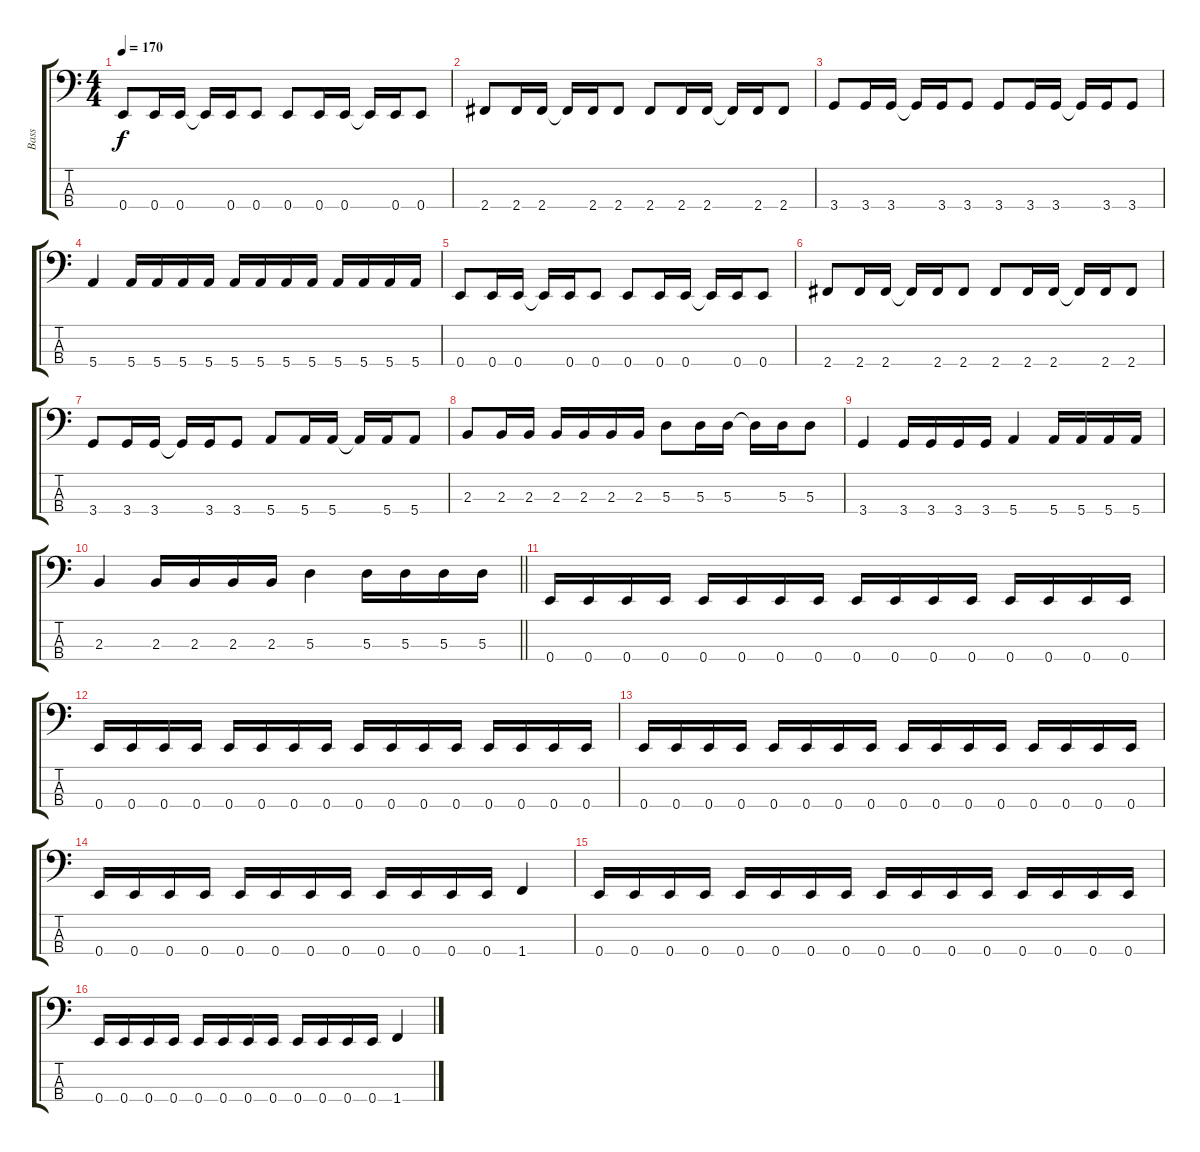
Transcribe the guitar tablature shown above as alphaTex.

\track ("Bass" "Bass") {instrument electricbasspick}
\staff {score tabs}
\tuning (G2 D2 A1 E1) {hide}
\ts (4 4)
\tempo 170
\clef f4
\ks c
0.4.8{dy f} 0.4.16 0.4.16 0.4{t}.16 0.4.16 0.4.8 0.4.8 0.4.16 0.4.16 0.4{t}.16 0.4.16 0.4.8 |
2.4.8 2.4.16 2.4.16 2.4{t}.16 2.4.16 2.4.8 2.4.8 2.4.16 2.4.16 2.4{t}.16 2.4.16 2.4.8 |
3.4.8 3.4.16 3.4.16 3.4{t}.16 3.4.16 3.4.8 3.4.8 3.4.16 3.4.16 3.4{t}.16 3.4.16 3.4.8 |
5.4.4 5.4.16 5.4.16 5.4.16 5.4.16 5.4.16 5.4.16 5.4.16 5.4.16 5.4.16 5.4.16 5.4.16 5.4.16 |
0.4.8 0.4.16 0.4.16 0.4{t}.16 0.4.16 0.4.8 0.4.8 0.4.16 0.4.16 0.4{t}.16 0.4.16 0.4.8 |
2.4.8 2.4.16 2.4.16 2.4{t}.16 2.4.16 2.4.8 2.4.8 2.4.16 2.4.16 2.4{t}.16 2.4.16 2.4.8 |
3.4.8 3.4.16 3.4.16 3.4{t}.16 3.4.16 3.4.8 5.4.8 5.4.16 5.4.16 5.4{t}.16 5.4.16 5.4.8 |
2.3.8 2.3.16 2.3.16 2.3.16 2.3.16 2.3.16 2.3.16 5.3.8 5.3.16 5.3.16 5.3{t}.16 5.3.16 5.3.8 |
3.4.4 3.4.16 3.4.16 3.4.16 3.4.16 5.4.4 5.4.16 5.4.16 5.4.16 5.4.16 |
\barLineRight lightlight
2.3.4 2.3.16 2.3.16 2.3.16 2.3.16 5.3.4 5.3.16 5.3.16 5.3.16 5.3.16 |
0.4.16 0.4.16 0.4.16 0.4.16 0.4.16 0.4.16 0.4.16 0.4.16 0.4.16 0.4.16 0.4.16 0.4.16 0.4.16 0.4.16 0.4.16 0.4.16 |
0.4.16 0.4.16 0.4.16 0.4.16 0.4.16 0.4.16 0.4.16 0.4.16 0.4.16 0.4.16 0.4.16 0.4.16 0.4.16 0.4.16 0.4.16 0.4.16 |
0.4.16 0.4.16 0.4.16 0.4.16 0.4.16 0.4.16 0.4.16 0.4.16 0.4.16 0.4.16 0.4.16 0.4.16 0.4.16 0.4.16 0.4.16 0.4.16 |
0.4.16 0.4.16 0.4.16 0.4.16 0.4.16 0.4.16 0.4.16 0.4.16 0.4.16 0.4.16 0.4.16 0.4.16 1.4.4 |
0.4.16 0.4.16 0.4.16 0.4.16 0.4.16 0.4.16 0.4.16 0.4.16 0.4.16 0.4.16 0.4.16 0.4.16 0.4.16 0.4.16 0.4.16 0.4.16 |
0.4.16 0.4.16 0.4.16 0.4.16 0.4.16 0.4.16 0.4.16 0.4.16 0.4.16 0.4.16 0.4.16 0.4.16 1.4.4
